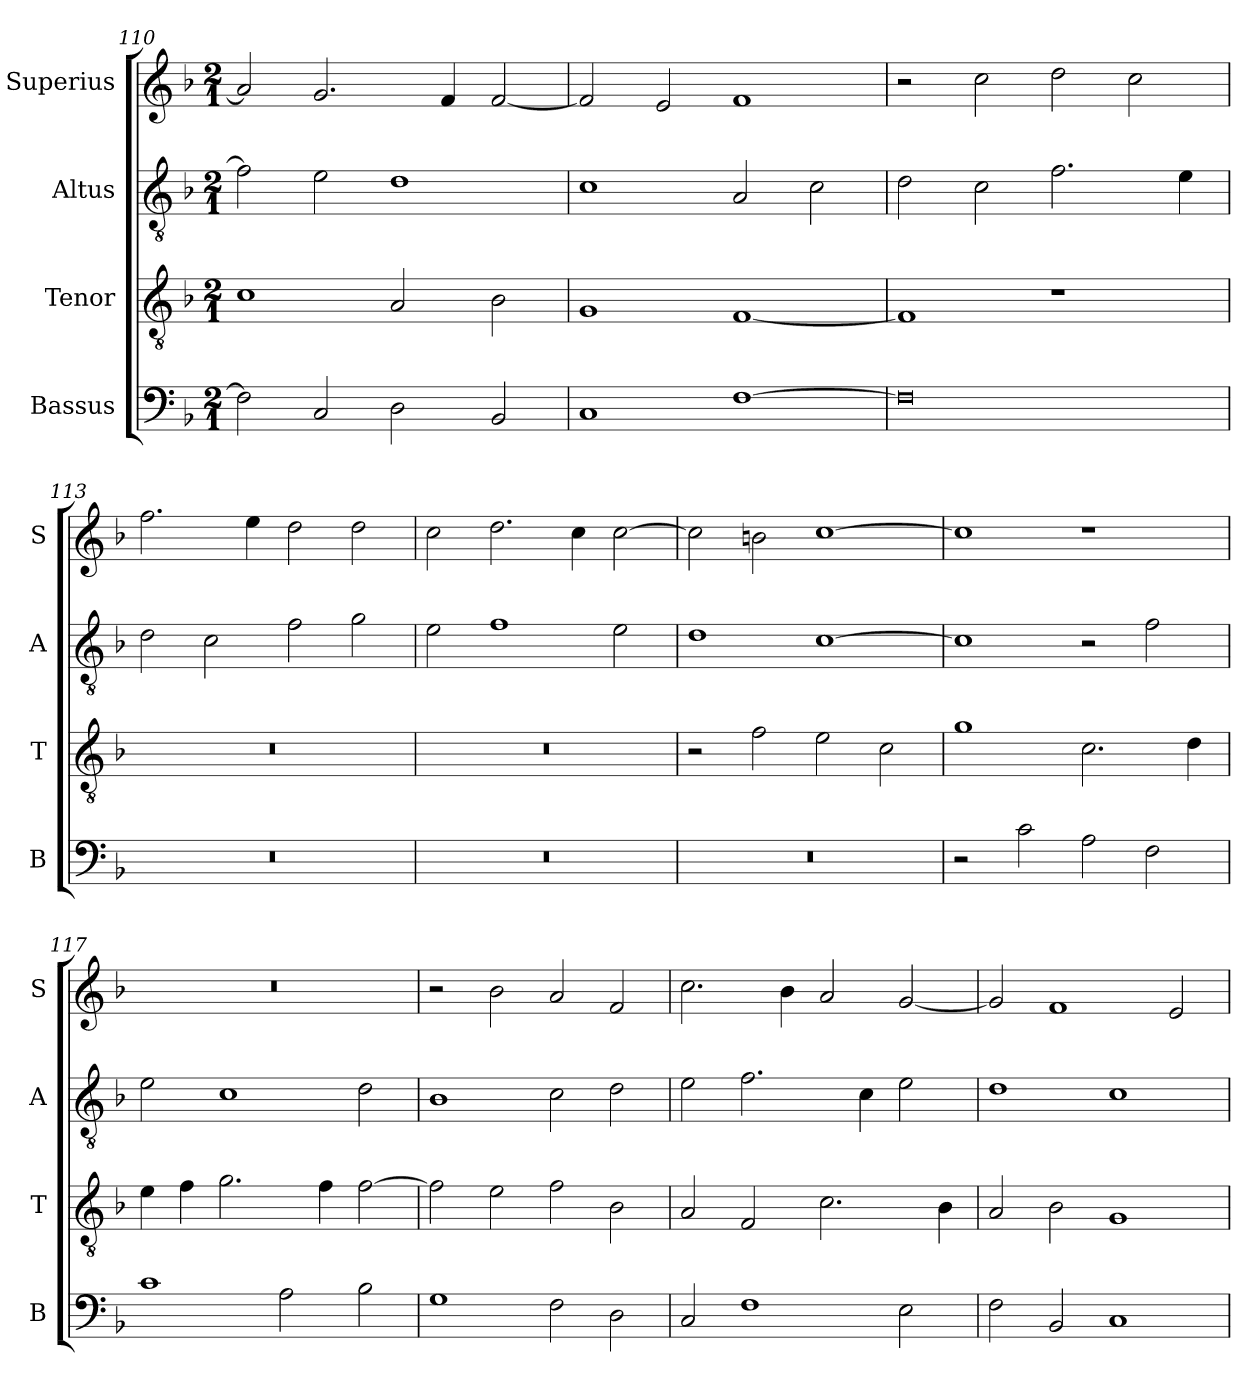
**kern	**kern	**kern	**kern
*part4	*part3	*part2	*part1
*staff4	*staff3	*staff2	*staff1
*I"Bassus	*I"Tenor	*I"Altus	*I"Superius
*I'B	*I'T	*I'A	*I'S
*clefF4	*clefGv2	*clefGv2	*clefG2
*k[b-]	*k[b-]	*k[b-]	*k[b-]
*F:	*F:	*F:	*F:
*M2/1	*M2/1	*M2/1	*M2/1
=110	=110	=110	=110
2F]	1c	2f]	2a]
2C	.	2e	2.g
2D	2A	1d	.
.	.	.	4f
2BB-	2B-	.	[2f
=111	=111	=111	=111
1C	1G	1c	2f]
.	.	.	2e
[1F	[1F	2A	1f
.	.	2c	.
=112	=112	=112	=112
0F]	1F]	2d	2r
.	.	2c	2cc
.	1r	2.f	2dd
.	.	.	2cc
.	.	4e	.
=113	=113	=113	=113
0r	0r	2d	2.ff
.	.	2c	.
.	.	.	4ee
.	.	2f	2dd
.	.	2g	2dd
=114	=114	=114	=114
0r	0r	2e	2cc
.	.	1f	2.dd
.	.	.	4cc
.	.	2e	[2cc
=115	=115	=115	=115
0r	2r	1d	2cc]
.	2f	.	2bn
.	2e	[1c	[1cc
.	2c	.	.
=116	=116	=116	=116
2r	1g	1c]	1cc]
2c	.	.	.
2A	2.c	2r	1r
2F	.	2f	.
.	4d	.	.
=117	=117	=117	=117
1c	4e	2e	0r
.	4f	.	.
.	2.g	1c	.
2A	.	.	.
.	4f	.	.
2B-	[2f	2d	.
=118	=118	=118	=118
1G	2f]	1B-	2r
.	2e	.	2b-
2F	2f	2c	2a
2D	2B-	2d	2f
=119	=119	=119	=119
2C	2A	2e	2.cc
1F	2F	2.f	.
.	.	.	4b-
.	2.c	.	2a
.	.	4c	.
2E	.	2e	[2g
.	4B-	.	.
=120	=120	=120	=120
2F	2A	1d	2g]
2BB-	2B-	.	1f
1C	1G	1c	.
.	.	.	2e
=	=	=	=
*-	*-	*-	*-
